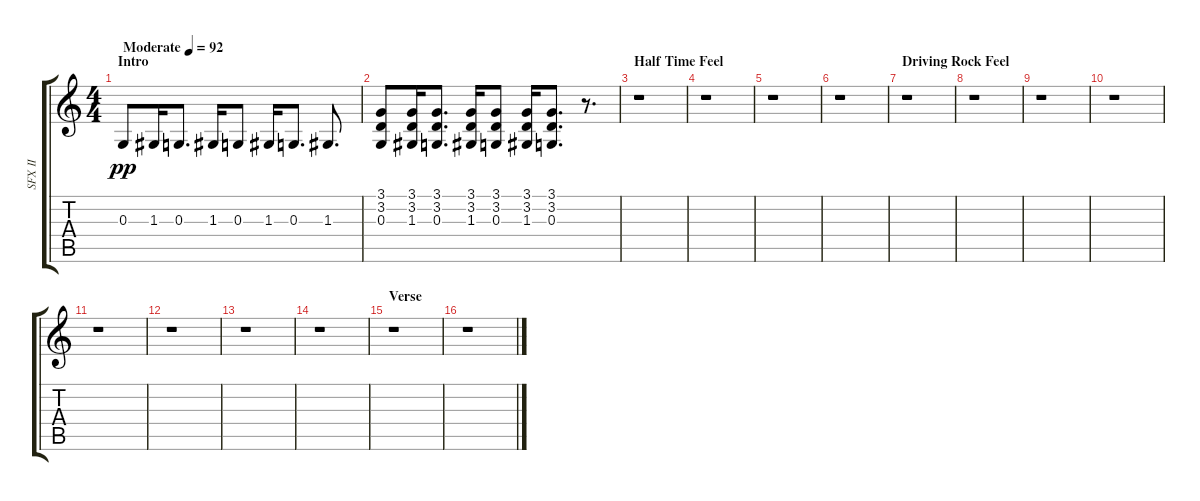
\track ("SFX II" "SFX II") {instrument seashore}
\staff {score tabs}
\tuning (E4 B3 G3 D3 A2 E2) {hide}
\ts (4 4)
\section ("" "Intro")
\tempo (92 "Moderate")
\clef g2
\ks c
0.3.8{dy pp instrument seashore} 1.3.16 0.3.8{d} 1.3.16 0.3.8 1.3.16 0.3.8{d} 1.3.8{d} |
(3.1 3.2 0.3).8 (3.1 3.2 1.3).16 (3.1 3.2 0.3).8{d} (3.1 3.2 1.3).16 (3.1 3.2 0.3).8 (3.1 3.2 1.3).16 (3.1 3.2 0.3).8{d} r.8{d} |
\section ("" "Half Time Feel")
r.1 |
r.1 |
r.1 |
r.1 |
\section ("" "Driving Rock Feel")
r.1 |
r.1 |
r.1 |
r.1 |
r.1 |
r.1 |
r.1 |
r.1 |
\section ("" "Verse")
r.1 |
r.1
